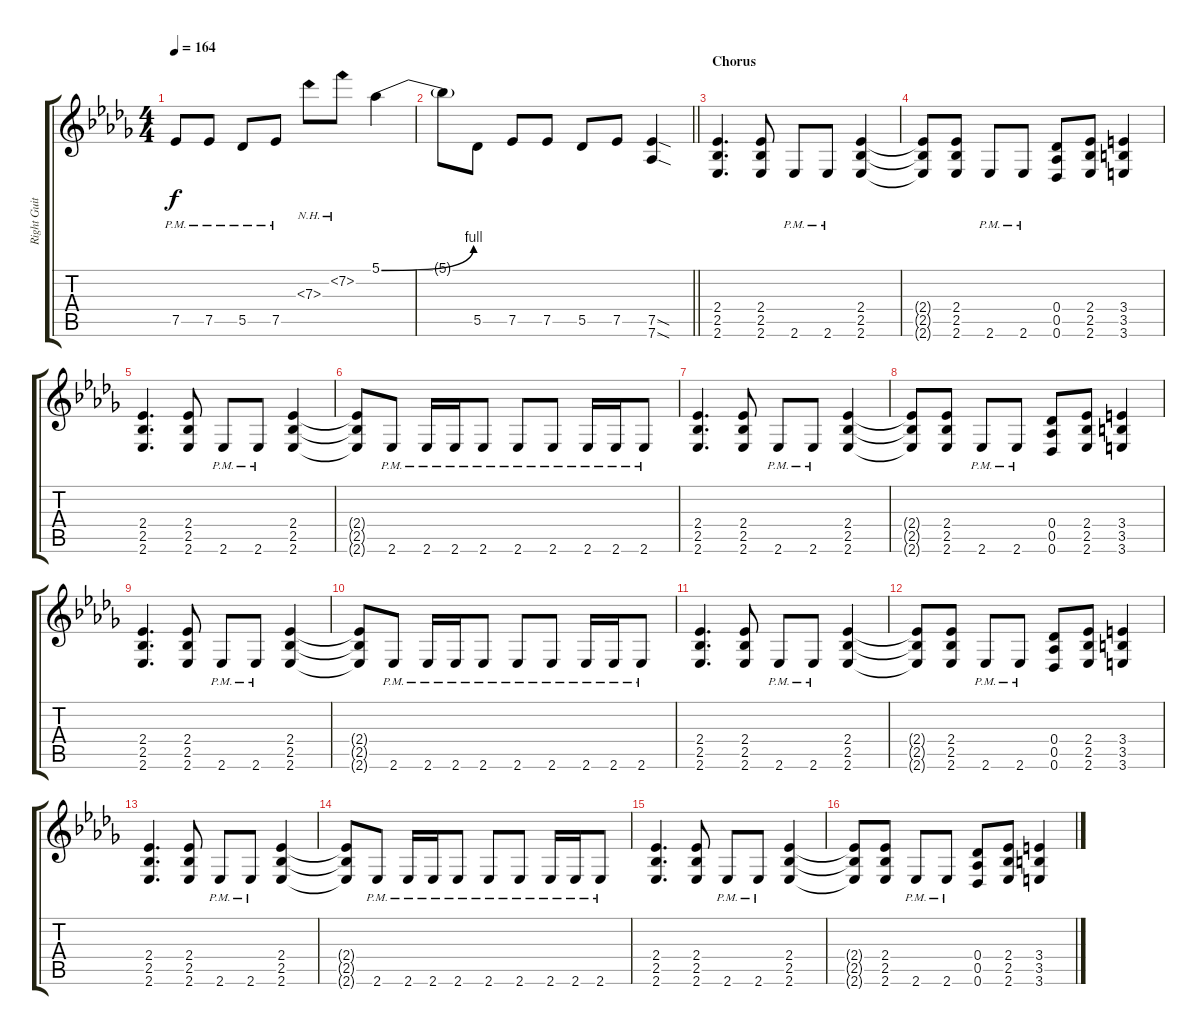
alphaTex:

\track ("Right Guitar" "Right Guit") {instrument distortionguitar}
\staff {score tabs}
\tuning (Eb4 Bb3 Gb3 Db3 Ab2 Db2) {hide}
\ts (4 4)
\tempo 164
\clef g2
\ks db
7.5{pm}.8{dy f} 7.5{pm}.8 5.5{pm}.8 7.5{pm}.8 7.3{nh}.8 7.2{nh}.8 5.1{be (bend 0 0 60 4)}.4 |
\barLineRight lightlight
5.1{t}.8 5.5.8 7.5.8 7.5.8 5.5.8 7.5.8 (7.5{sod} 7.6{sod}).4 |
\section ("" "Chorus")
(2.4 2.5 2.6).4{d} (2.4 2.5 2.6).8 2.6{pm}.8 2.6{pm}.8 (2.4 2.5 2.6).4 |
(2.4{t} 2.5{t} 2.6{t}).8 (2.4 2.5 2.6).8 2.6{pm}.8 2.6{pm}.8 (0.4 0.5 0.6).8 (2.4 2.5 2.6).8 (3.4 3.5 3.6).4 |
(2.4 2.5 2.6).4{d} (2.4 2.5 2.6).8 2.6{pm}.8 2.6{pm}.8 (2.4 2.5 2.6).4 |
(2.4{t} 2.5{t} 2.6{t}).8 2.6{pm}.8 2.6{pm}.16 2.6{pm}.16 2.6{pm}.8 2.6{pm}.8 2.6{pm}.8 2.6{pm}.16 2.6{pm}.16 2.6{pm}.8 |
(2.4 2.5 2.6).4{d} (2.4 2.5 2.6).8 2.6{pm}.8 2.6{pm}.8 (2.4 2.5 2.6).4 |
(2.4{t} 2.5{t} 2.6{t}).8 (2.4 2.5 2.6).8 2.6{pm}.8 2.6{pm}.8 (0.4 0.5 0.6).8 (2.4 2.5 2.6).8 (3.4 3.5 3.6).4 |
(2.4 2.5 2.6).4{d} (2.4 2.5 2.6).8 2.6{pm}.8 2.6{pm}.8 (2.4 2.5 2.6).4 |
(2.4{t} 2.5{t} 2.6{t}).8 2.6{pm}.8 2.6{pm}.16 2.6{pm}.16 2.6{pm}.8 2.6{pm}.8 2.6{pm}.8 2.6{pm}.16 2.6{pm}.16 2.6{pm}.8 |
(2.4 2.5 2.6).4{d} (2.4 2.5 2.6).8 2.6{pm}.8 2.6{pm}.8 (2.4 2.5 2.6).4 |
(2.4{t} 2.5{t} 2.6{t}).8 (2.4 2.5 2.6).8 2.6{pm}.8 2.6{pm}.8 (0.4 0.5 0.6).8 (2.4 2.5 2.6).8 (3.4 3.5 3.6).4 |
(2.4 2.5 2.6).4{d} (2.4 2.5 2.6).8 2.6{pm}.8 2.6{pm}.8 (2.4 2.5 2.6).4 |
(2.4{t} 2.5{t} 2.6{t}).8 2.6{pm}.8 2.6{pm}.16 2.6{pm}.16 2.6{pm}.8 2.6{pm}.8 2.6{pm}.8 2.6{pm}.16 2.6{pm}.16 2.6{pm}.8 |
(2.4 2.5 2.6).4{d} (2.4 2.5 2.6).8 2.6{pm}.8 2.6{pm}.8 (2.4 2.5 2.6).4 |
(2.4{t} 2.5{t} 2.6{t}).8 (2.4 2.5 2.6).8 2.6{pm}.8 2.6{pm}.8 (0.4 0.5 0.6).8 (2.4 2.5 2.6).8 (3.4 3.5 3.6).4
